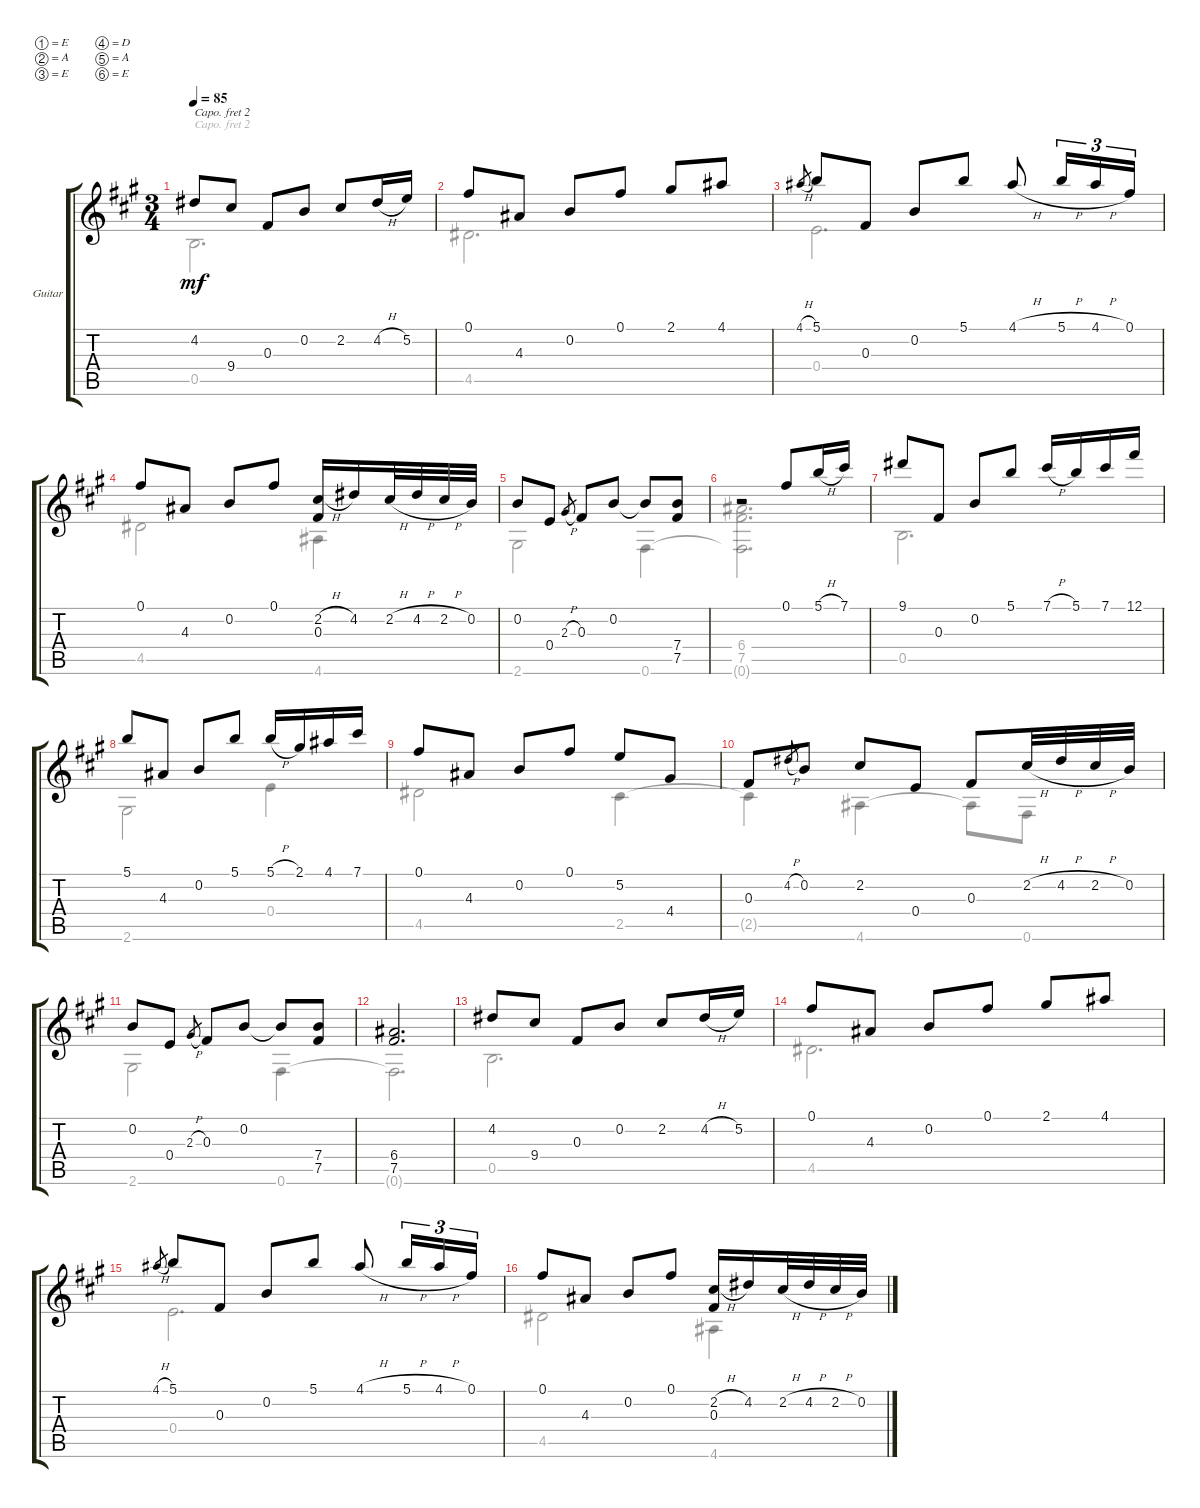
\defaultSystemsLayout 4
\bracketExtendMode groupsimilarinstruments
\firstSystemTrackNameOrientation horizontal
\otherSystemsTrackNameOrientation horizontal
\track ("Steel Guitar" "Guitar") {instrument acousticguitarsteel}
\staff {score tabs}
\capo 2
\tuning (E4 A3 E3 D3 A2 E2)
\voice
\ts (3 4)
\tempo 85
\clef g2
\scale
1.10088
\ks a
4.2.8{dy mf instrument acousticguitarsteel} 9.4.8 0.3.8 0.2.8 2.2.8 4.2{h}.16 5.2.16 |
\scale
0.899117 0.1.8 4.3.8 0.2.8 0.1.8 2.1.8 4.1.8 |
\scale
1.07062 4.1{h}.8{gr} 5.1.8 0.3.8 0.2.8 5.1.8 4.1{h}.8 5.1{h}.16{tu (3 2)} 4.1{h}.16{tu (3 2)} 0.1.16{tu (3 2)} |
\scale
0.929382 0.1.8 4.3.8 0.2.8 0.1.8 (2.2{h} 0.3).16 4.2.16 2.2{h}.32 4.2{h}.32 2.2{h}.32 0.2.32 |
\scale
1.07062 0.2.8 0.4.8 2.3{h}.8{gr} 0.3.8 0.2.8 0.2{t}.8 (7.5 7.4).8 |
\scale
0.929382 r.2 0.1.8 5.1{h}.16 7.1.16 |
\scale
1.07062 9.1.8 0.3.8 0.2.8 5.1.8 7.1{h}.16 5.1.16 7.1.16 12.1.16 |
\scale
0.929382 5.1.8 4.3.8 0.2.8 5.1.8 5.1{h}.16 2.1.16 4.1.16 7.1.16 |
\scale
1.07062 0.1.8 4.3.8 0.2.8 0.1.8 5.2.8 4.4.8 |
\scale
0.929382 0.3.8 4.2{h}.8{gr} 0.2.8 2.2.8 0.4.8 0.3.8 2.2{h}.32 4.2{h}.32 2.2{h}.32 0.2.32 |
\scale
1.07062 0.2.8 0.4.8 2.3{h}.8{gr} 0.3.8 0.2.8 0.2{t}.8 (7.5 7.4).8 |
\scale
0.929382 (7.5 6.4).2{d} |
\scale
1.07062 4.2.8 9.4.8 0.3.8 0.2.8 2.2.8 4.2{h}.16 5.2.16 |
\scale
0.929382 0.1.8 4.3.8 0.2.8 0.1.8 2.1.8 4.1.8 |
\scale
1.07062 4.1{h}.8{gr} 5.1.8 0.3.8 0.2.8 5.1.8 4.1{h}.8 5.1{h}.16{tu (3 2)} 4.1{h}.16{tu (3 2)} 0.1.16{tu (3 2)} |
\scale
0.929382 0.1.8 4.3.8 0.2.8 0.1.8 (2.2{h} 0.3).16 4.2.16 2.2{h}.32 4.2{h}.32 2.2{h}.32 0.2.32
\voice
\clef g2
\ottava regular
\simile none
\scale
1.10088
\ks a
0.5.2{d dy mf} |
\scale
0.899117 4.5.2{d} |
\scale
1.07062 0.4.2{d} |
\scale
0.929382 4.5.2 4.6.4 |
\scale
1.07062 2.6.2 0.6.4 |
\scale
0.929382 (0.6{t} 7.5 6.4).2{d} |
\scale
1.07062 0.5.2{d} |
\scale
0.929382 2.6.2 0.4.4 |
\scale
1.07062 4.5.2 2.5.4 |
\scale
0.929382 2.5{t}.4 4.6.4 4.6{t}.8 0.6.8 |
\scale
1.07062 2.6.2 0.6.4 |
\scale
0.929382 0.6{t}.2{d} |
\scale
1.07062 0.5.2{d} |
\scale
0.929382 4.5.2{d} |
\scale
1.07062 0.4.2{d} |
\scale
0.929382 4.5.2 4.6.4
